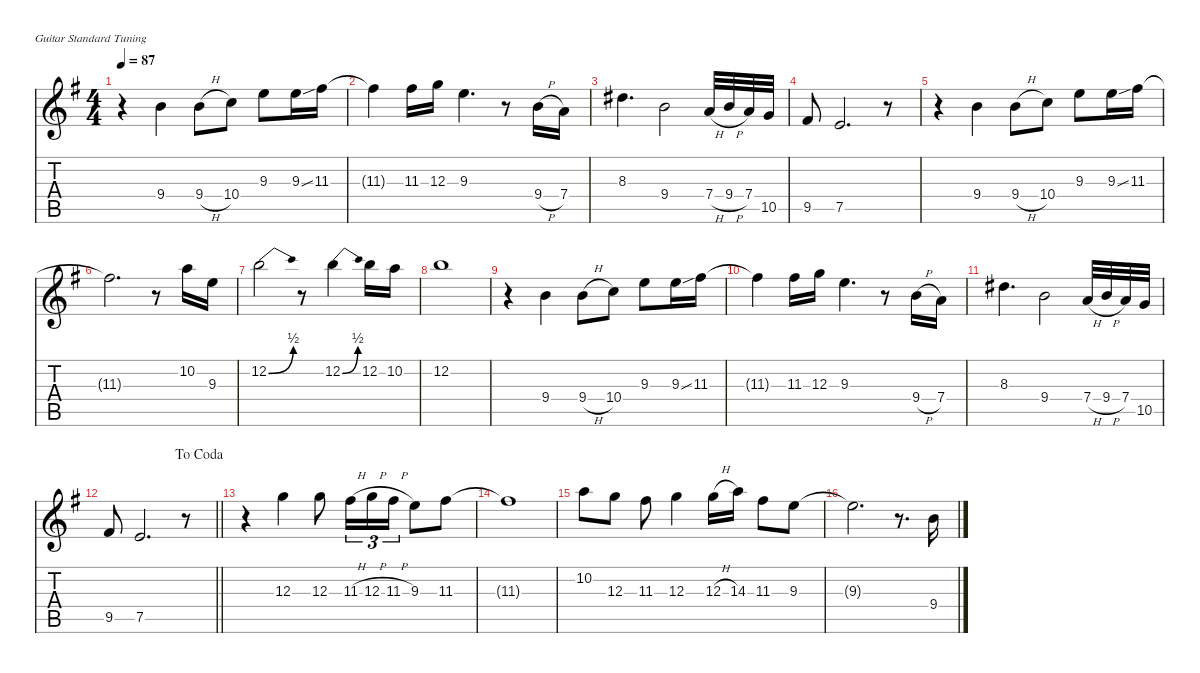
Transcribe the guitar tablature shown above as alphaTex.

\defaultSystemsLayout 4
\hideDynamics
\bracketExtendMode nobrackets
\singleTrackTrackNamePolicy hidden
\multiTrackTrackNamePolicy hidden
\otherSystemsTrackNameOrientation horizontal
\track ("Solo Guitar" "od.guit.") {defaultSystemsLayout 8 mute instrument overdrivenguitar}
\staff {score tabs}
\tuning (E4 B3 G3 D3 A2 E2)
\ts (4 4)
\tempo 87
\clef g2
\ks eminor
r.4{dy f beam Down} 9.4{acc forcenatural}.4{beam Down} 9.4{h acc forcenatural}.8{beam Down} 10.4{acc forcenatural}.8{beam Down} 9.3{acc forcenatural}.8{beam Down} 9.3{ss acc forcenatural}.16{beam Down} 11.3{acc #}.16{beam Down} |
11.3{t acc #}.4{beam Down} 11.3{acc #}.16{beam Down} 12.3{acc forcenatural}.16{beam Down} 9.3{acc forcenatural}.4{d beam Down} r.8{beam Down} 9.4{h acc forcenatural}.16{beam Up} 7.4{acc forcenatural}.16{beam Up} |
8.3{acc #}.4{d beam Down} 9.4{acc forcenatural}.2{beam Down} 7.4{h acc forcenatural}.32{beam Up} 9.4{h acc forcenatural}.32{beam Up} 7.4{acc forcenatural}.32{beam Up} 10.5{acc forcenatural}.32{beam Up} |
9.5{acc #}.8{beam Up} 7.5{acc forcenatural}.2{d beam Up} r.8{beam Up} |
r.4{beam Down} 9.4{acc forcenatural}.4{beam Down} 9.4{h acc forcenatural}.8{beam Down} 10.4{acc forcenatural}.8{beam Down} 9.3{acc forcenatural}.8{beam Down} 9.3{ss acc forcenatural}.16{beam Down} 11.3{acc #}.16{beam Down} |
11.3{t acc #}.2{d beam Down} r.8{beam Down} 10.2{acc forcenatural}.16{beam Down} 9.3{acc forcenatural}.16{beam Down} |
12.2{be (bend 0 0 30 2) acc forcenatural}.2{beam Down} r.8{beam Down} 12.2{be (bend 0 0 30 2) acc forcenatural}.4{beam Down} 12.2{acc forcenatural}.16{beam Down} 10.2{acc forcenatural}.16{beam Down} |
12.2{acc forcenatural}.1{beam Down} |
r.4{beam Down} 9.4{acc forcenatural}.4{beam Down} 9.4{h acc forcenatural}.8{beam Down} 10.4{acc forcenatural}.8{beam Down} 9.3{acc forcenatural}.8{beam Down} 9.3{ss acc forcenatural}.16{beam Down} 11.3{acc #}.16{beam Down} |
11.3{t acc #}.4{beam Down} 11.3{acc #}.16{beam Down} 12.3{acc forcenatural}.16{beam Down} 9.3{acc forcenatural}.4{d beam Down} r.8{beam Down} 9.4{h acc forcenatural}.16{beam Up} 7.4{acc forcenatural}.16{beam Up} |
8.3{acc #}.4{d beam Down} 9.4{acc forcenatural}.2{beam Down} 7.4{h acc forcenatural}.32{beam Up} 9.4{h acc forcenatural}.32{beam Up} 7.4{acc forcenatural}.32{beam Up} 10.5{acc forcenatural}.32{beam Up} |
\jump dacoda
\barLineRight lightlight
9.5{acc #}.8{beam Up} 7.5{acc forcenatural}.2{d beam Up} r.8{beam Up} |
r.4{beam Down} 12.3{acc forcenatural}.4{beam Down} 12.3{acc forcenatural}.8{beam Down} 11.3{h acc #}.16{tu (3 2) beam Down} 12.3{h acc forcenatural}.16{tu (3 2) beam Down} 11.3{h acc #}.16{tu (3 2) beam Down} 9.3{acc forcenatural}.8{beam Down} 11.3{acc #}.8{beam Down} |
11.3{t acc #}.1{beam Down} |
10.2{acc forcenatural}.8{beam Down} 12.3{acc forcenatural}.8{beam Down} 11.3{acc #}.8{beam Down} 12.3{acc forcenatural}.4{beam Down} 12.3{h acc forcenatural}.16{beam Down} 14.3{acc forcenatural}.16{beam Down} 11.3{acc #}.8{beam Down} 9.3{acc forcenatural}.8{beam Down} |
9.3{t acc forcenatural}.2{d beam Down} r.8{d beam Down} 9.4{h acc forcenatural}.16{beam Down}
